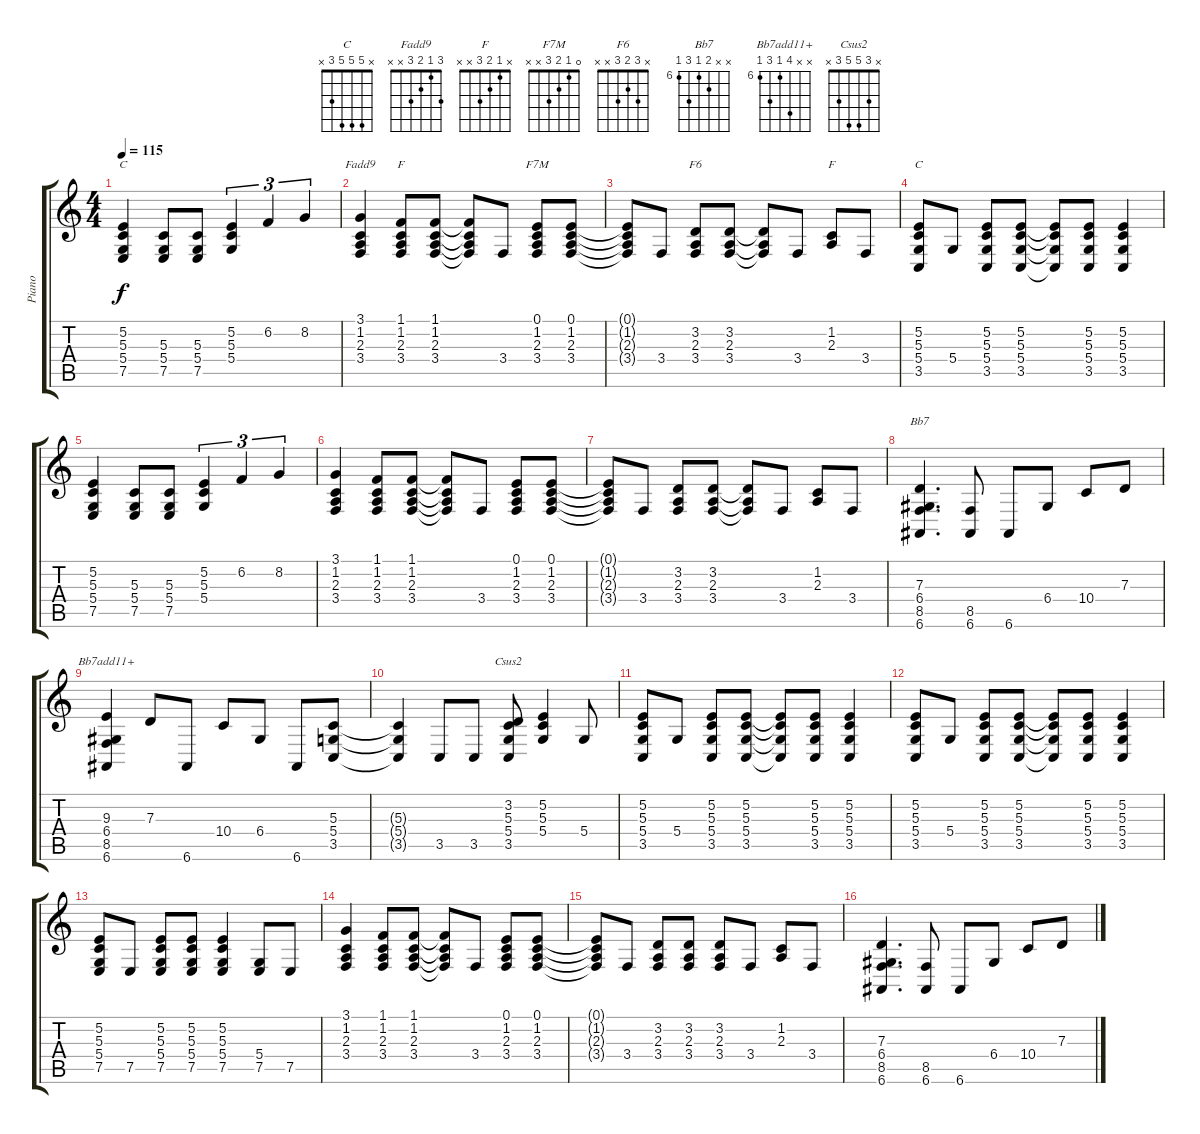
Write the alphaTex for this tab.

\track ("Piano" "Piano") {instrument acousticgrandpiano}
\staff {score tabs}
\tuning (E4 B3 G3 D3 A2 E2) {hide}
\chord ("C" x 5 5 5 7 x) {firstfret 5}
\chord ("Fadd9" 3 1 2 3 x x)
\chord ("F" 1 1 2 3 x x)
\chord ("F7M" 0 1 2 3 x x)
\chord ("F6" x 3 2 3 x x)
\chord ("F" x 1 2 3 x x)
\chord ("C" x 5 5 5 3 x)
\chord ("Bb7" x x 7 6 8 6) {firstfret 6}
\chord ("Bb7add11+" x x 9 6 8 6) {firstfret 6}
\chord ("Csus2" x 3 5 5 3 x)
\ts (4 4)
\tempo 115
\clef g2
\ks c
(5.2 5.3 5.4 7.5).4{ch "C" dy f} (5.3 5.4 7.5).8 (5.3 5.4 7.5).8 (5.2 5.3 5.4).4{tu (3 2)} 6.2.4{tu (3 2)} 8.2.4{tu (3 2)} |
(3.1 1.2 2.3 3.4).4{ch "Fadd9"} (1.1 1.2 2.3 3.4).8{ch "F"} (1.1 1.2 2.3 3.4).8 (1.1{t} 1.2{t} 2.3{t} 3.4{t}).8 3.4.8 (0.1 1.2 2.3 3.4).8{ch "F7M"} (0.1 1.2 2.3 3.4).8 |
(0.1{t} 1.2{t} 2.3{t} 3.4{t}).8 3.4.8 (3.2 2.3 3.4).8{ch "F6"} (3.2 2.3 3.4).8 (3.2{t} 2.3{t} 3.4{t}).8 3.4.8 (1.2 2.3).8{ch "F"} 3.4.8 |
(5.2 5.3 5.4 3.5).8{ch "C"} 5.4.8 (5.2 5.3 5.4 3.5).8 (5.2 5.3 5.4 3.5).8 (5.2{t} 5.3{t} 5.4{t} 3.5{t}).8 (5.2 5.3 5.4 3.5).8 (5.2 5.3 5.4 3.5).4 |
(5.2 5.3 5.4 7.5).4 (5.3 5.4 7.5).8 (5.3 5.4 7.5).8 (5.2 5.3 5.4).4{tu (3 2)} 6.2.4{tu (3 2)} 8.2.4{tu (3 2)} |
(3.1 1.2 2.3 3.4).4 (1.1 1.2 2.3 3.4).8 (1.1 1.2 2.3 3.4).8 (1.1{t} 1.2{t} 2.3{t} 3.4{t}).8 3.4.8 (0.1 1.2 2.3 3.4).8 (0.1 1.2 2.3 3.4).8 |
(0.1{t} 1.2{t} 2.3{t} 3.4{t}).8 3.4.8 (3.2 2.3 3.4).8 (3.2 2.3 3.4).8 (3.2{t} 2.3{t} 3.4{t}).8 3.4.8 (1.2 2.3).8 3.4.8 |
(7.3 6.4 8.5 6.6).4{d ch "Bb7"} (8.5 6.6).8 6.6.8 6.4.8 10.4.8 7.3.8 |
(9.3 6.4 8.5 6.6).4{ch "Bb7add11+"} 7.3.8 6.6.8 10.4.8 6.4.8 6.6.8 (5.3 5.4 3.5).8 |
(5.3{t} 5.4{t} 3.5{t}).4 3.5.8 3.5.8 (3.2 5.3 5.4 3.5).8{ch "Csus2"} (5.2 5.3 5.4).4 5.4.8 |
(5.2 5.3 5.4 3.5).8 5.4.8 (5.2 5.3 5.4 3.5).8 (5.2 5.3 5.4 3.5).8 (5.2{t} 5.3{t} 5.4{t} 3.5{t}).8 (5.2 5.3 5.4 3.5).8 (5.2 5.3 5.4 3.5).4 |
(5.2 5.3 5.4 3.5).8 5.4.8 (5.2 5.3 5.4 3.5).8 (5.2 5.3 5.4 3.5).8 (5.2{t} 5.3{t} 5.4{t} 3.5{t}).8 (5.2 5.3 5.4 3.5).8 (5.2 5.3 5.4 3.5).4 |
(5.2 5.3 5.4 7.5).8 7.5.8 (5.2 5.3 5.4 7.5).8 (5.2 5.3 5.4 7.5).8 (5.2 5.3 5.4 7.5).4 (5.4 7.5).8 7.5.8 |
(3.1 1.2 2.3 3.4).4 (1.1 1.2 2.3 3.4).8 (1.1 1.2 2.3 3.4).8 (1.1{t} 1.2{t} 2.3{t} 3.4{t}).8 3.4.8 (0.1 1.2 2.3 3.4).8 (0.1 1.2 2.3 3.4).8 |
(0.1{t} 1.2{t} 2.3{t} 3.4{t}).8 3.4.8 (3.2 2.3 3.4).8 (3.2 2.3 3.4).8 (3.2 2.3 3.4).8 3.4.8 (1.2 2.3).8 3.4.8 |
(7.3 6.4 8.5 6.6).4{d} (8.5 6.6).8 6.6.8 6.4.8 10.4.8 7.3.8
